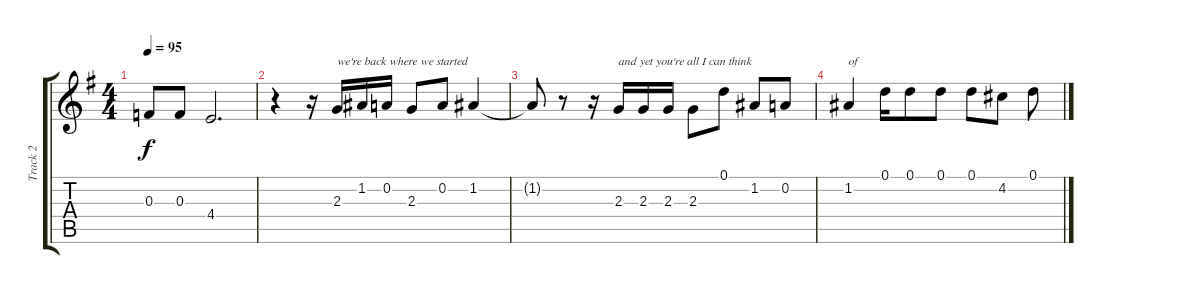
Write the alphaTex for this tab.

\track ("Track 2" "Track 2") {instrument overdrivenguitar}
\staff {score tabs}
\tuning (D4 A3 F3 C3 G2 D2) {hide}
\ts (4 4)
\tempo 95
\clef g2
\ks eminor
0.3.8{dy f} 0.3.8 4.4.2{d} |
r.4 r.16 2.3.16{txt "we're back where we started"} 1.2.16 0.2.16 2.3.8 0.2.8 1.2.4 |
1.2{t}.8 r.8 r.16 2.3.16{txt "and yet you're all I can think"} 2.3.16 2.3.16 2.3.8 0.1.8 1.2.8 0.2.8 |
1.2.4{txt "of"} 0.1.16 0.1.8 0.1.8 0.1.8 4.2.8 0.1.8
